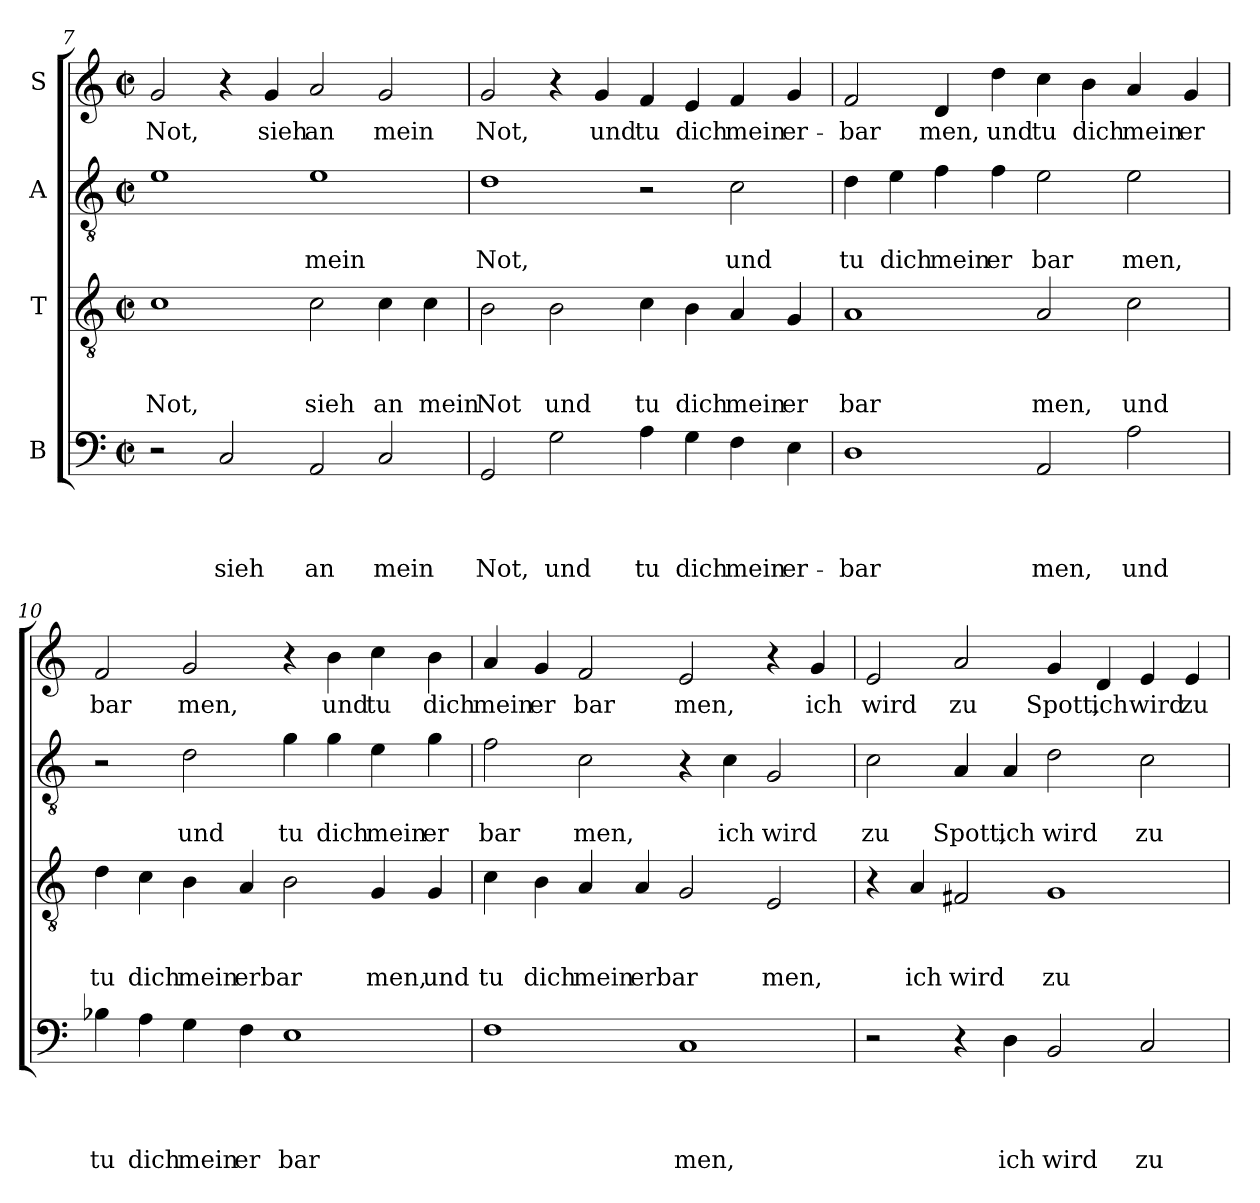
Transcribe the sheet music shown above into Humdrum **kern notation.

**kern	**text	**text	**text	**text	**kern	**text	**text	**text	**kern	**text	**text	**kern	**text
*part4	*part4	*part4	*part4	*part4	*part3	*part3	*part3	*part3	*part2	*part2	*part2	*part1	*part1
*staff4	*staff4	*staff4	*staff4	*staff4	*staff3	*staff3	*staff3	*staff3	*staff2	*staff2	*staff2	*staff1	*staff1
*I"B	*	*	*	*	*I"T	*	*	*	*I"A	*	*	*I"S	*
*clefF4	*	*	*	*	*clefGv2	*	*	*	*clefGv2	*	*	*clefG2	*
*k[]	*	*	*	*	*k[]	*	*	*	*k[]	*	*	*k[]	*
*C:	*	*	*	*	*C:	*	*	*	*C:	*	*	*C:	*
*M2/2	*	*	*	*	*M2/2	*	*	*	*M2/2	*	*	*M2/2	*
*met(c|)	*	*	*	*	*met(c|)	*	*	*	*met(c|)	*	*	*met(c|)	*
=7	=7	=7	=7	=7	=7	=7	=7	=7	=7	=7	=7	=7	=7
!	!	!	!	!	!	!	!	!LO:LY:b	!	!	!	!	!LO:LY:b
2r	.	.	.	.	1c	.	.	Not,	1e	.	.	2g/	Not,
!	!	!	!	!LO:LY:b	!	!	!	!	!	!	!	!	!
2C/	.	.	.	sieh	.	.	.	.	.	.	.	4r	.
!	!	!	!	!	!	!	!	!	!	!	!	!	!LO:LY:b
.	.	.	.	.	.	.	.	.	.	.	.	4g/	sieh
!	!	!	!	!LO:LY:b	!	!	!	!LO:LY:b	!	!	!LO:LY:b	!	!LO:LY:b
2AA/	.	.	.	an	2c\	.	.	sieh	1e	.	mein	2a/	an
!	!	!	!	!LO:LY:b	!	!	!	!LO:LY:b	!	!	!	!	!LO:LY:b
2C/	.	.	.	mein	4c\	.	.	an	.	.	.	2g/	mein
!	!	!	!	!	!	!	!	!LO:LY:b	!	!	!	!	!
.	.	.	.	.	4c\	.	.	mein	.	.	.	.	.
=8	=8	=8	=8	=8	=8	=8	=8	=8	=8	=8	=8	=8	=8
!	!	!	!	!LO:LY:b	!	!	!	!LO:LY:b	!	!	!LO:LY:b	!	!LO:LY:b
2GG/	.	.	.	Not,	2B\	.	.	Not	1d	.	Not,	2g/	Not,
!	!	!	!	!LO:LY:b	!	!	!	!LO:LY:b	!	!	!	!	!
2G\	.	.	.	und	2B\	.	.	und	.	.	.	4r	.
!	!	!	!	!	!	!	!	!	!	!	!	!	!LO:LY:b
.	.	.	.	.	.	.	.	.	.	.	.	4g/	und
!	!	!	!	!LO:LY:b	!	!	!	!LO:LY:b	!	!	!	!	!LO:LY:b
4A\	.	.	.	tu	4c\	.	.	tu	2r	.	.	4f/	tu
!	!	!	!	!LO:LY:b	!	!	!	!LO:LY:b	!	!	!	!	!LO:LY:b
4G\	.	.	.	dich	4B\	.	.	dich	.	.	.	4e/	dich
!	!	!	!	!LO:LY:b	!	!	!	!LO:LY:b	!	!	!LO:LY:b	!	!LO:LY:b
4F\	.	.	.	mein	4A/	.	.	mein	2c\	.	und	4f/	mein
!	!	!	!	!LO:LY:b	!	!	!	!LO:LY:b	!	!	!	!	!LO:LY:b
4E\	.	.	.	er-	4G/	.	.	er	.	.	.	4g/	er-
!!LO:LB:g=z
=9	=9	=9	=9	=9	=9	=9	=9	=9	=9	=9	=9	=9	=9
!	!	!	!	!LO:LY:b	!	!	!	!LO:LY:b	!	!	!LO:LY:b	!	!LO:LY:b
1D	.	.	.	-bar	1A	.	.	bar	4d\	.	tu	2f/	-bar
!	!	!	!	!	!	!	!	!	!	!	!LO:LY:b	!	!
.	.	.	.	.	.	.	.	.	4e\	.	dich	.	.
!	!	!	!	!	!	!	!	!	!	!	!LO:LY:b	!	!LO:LY:b
.	.	.	.	.	.	.	.	.	4f\	.	mein	4d/	men,
!	!	!	!	!	!	!	!	!	!	!	!LO:LY:b	!	!LO:LY:b
.	.	.	.	.	.	.	.	.	4f\	.	er	4dd\	und
!	!	!	!	!LO:LY:b	!	!	!	!LO:LY:b	!	!	!LO:LY:b	!	!LO:LY:b
2AA/	.	.	.	men,	2A/	.	.	men,	2e\	.	bar	4cc\	tu
!	!	!	!	!	!	!	!	!	!	!	!	!	!LO:LY:b
.	.	.	.	.	.	.	.	.	.	.	.	4b\	dich
!	!	!	!	!LO:LY:b	!	!	!	!LO:LY:b	!	!	!LO:LY:b	!	!LO:LY:b
2A\	.	.	.	und	2c\	.	.	und	2e\	.	men,	4a/	mein
!	!	!	!	!	!	!	!	!	!	!	!	!	!LO:LY:b
.	.	.	.	.	.	.	.	.	.	.	.	4g/	er
=10	=10	=10	=10	=10	=10	=10	=10	=10	=10	=10	=10	=10	=10
!	!	!	!	!LO:LY:b	!	!	!	!LO:LY:b	!	!	!	!	!LO:LY:b
4B-X\	.	.	.	tu	4d\	.	.	tu	2r	.	.	2f/	bar
!	!	!	!	!LO:LY:b	!	!	!	!LO:LY:b	!	!	!	!	!
4A\	.	.	.	dich	4c\	.	.	dich	.	.	.	.	.
!	!	!	!	!LO:LY:b	!	!	!	!LO:LY:b	!	!	!LO:LY:b	!	!LO:LY:b
4G\	.	.	.	mein	4B\	.	.	mein	2d\	.	und	2g/	men,
!	!	!	!	!LO:LY:b	!	!	!	!LO:LY:b	!	!	!	!	!
4F\	.	.	.	er	4A/	.	.	erbar	.	.	.	.	.
!	!	!	!	!LO:LY:b	!	!	!	!	!	!	!LO:LY:b	!	!
1E	.	.	.	bar	2B\	.	.	.	4g\	.	tu	4r	.
!	!	!	!	!	!	!	!	!	!	!	!LO:LY:b	!	!LO:LY:b
.	.	.	.	.	.	.	.	.	4g\	.	dich	4b\	und
!	!	!	!	!	!	!	!	!LO:LY:b	!	!	!LO:LY:b	!	!LO:LY:b
.	.	.	.	.	4G/	.	.	men,	4e\	.	mein	4cc\	tu
!	!	!	!	!	!	!	!	!LO:LY:b	!	!	!LO:LY:b	!	!LO:LY:b
.	.	.	.	.	4G/	.	.	und	4g\	.	er	4b\	dich
=11	=11	=11	=11	=11	=11	=11	=11	=11	=11	=11	=11	=11	=11
!	!	!	!	!	!	!	!	!LO:LY:b	!	!	!LO:LY:b	!	!LO:LY:b
1F	.	.	.	.	4c\	.	.	tu	2f\	.	bar	4a/	mein
!	!	!	!	!	!	!	!	!LO:LY:b	!	!	!	!	!LO:LY:b
.	.	.	.	.	4B\	.	.	dich	.	.	.	4g/	er
!	!	!	!	!	!	!	!	!LO:LY:b	!	!	!LO:LY:b	!	!LO:LY:b
.	.	.	.	.	4A/	.	.	mein	2c\	.	men,	2f/	bar
!	!	!	!	!	!	!	!	!LO:LY:b	!	!	!	!	!
.	.	.	.	.	4A/	.	.	erbar	.	.	.	.	.
!	!	!	!	!LO:LY:b	!	!	!	!	!	!	!	!	!LO:LY:b
1C	.	.	.	men,	2G/	.	.	.	4r	.	.	2e/	men,
!	!	!	!	!	!	!	!	!	!	!	!LO:LY:b	!	!
.	.	.	.	.	.	.	.	.	4c\	.	ich	.	.
!	!	!	!	!	!	!	!	!LO:LY:b	!	!	!LO:LY:b	!	!
.	.	.	.	.	2E/	.	.	men,	2G/	.	wird	4r	.
!	!	!	!	!	!	!	!	!	!	!	!	!	!LO:LY:b
.	.	.	.	.	.	.	.	.	.	.	.	4g/	ich
!!LO:PB:g=z
=12	=12	=12	=12	=12	=12	=12	=12	=12	=12	=12	=12	=12	=12
!	!	!	!	!	!	!	!	!	!	!	!LO:LY:b	!	!LO:LY:b
2r	.	.	.	.	4r	.	.	.	2c\	.	zu	2e/	wird
!	!	!	!	!	!	!	!	!LO:LY:b	!	!	!	!	!
.	.	.	.	.	4A/	.	.	ich	.	.	.	.	.
!	!	!	!	!	!	!	!	!LO:LY:b	!	!	!LO:LY:b	!	!LO:LY:b
4r	.	.	.	.	2F#X/	.	.	wird	4A/	.	Spott,	2a/	zu
!	!	!	!	!LO:LY:b	!	!	!	!	!	!	!LO:LY:b	!	!
4D\	.	.	.	ich	.	.	.	.	4A/	.	ich	.	.
!	!	!	!	!LO:LY:b	!	!	!	!LO:LY:b	!	!	!LO:LY:b	!	!LO:LY:b
2BB/	.	.	.	wird	1G	.	.	zu	2d\	.	wird	4g/	Spott,
!	!	!	!	!	!	!	!	!	!	!	!	!	!LO:LY:b
.	.	.	.	.	.	.	.	.	.	.	.	4d/	ich
!	!	!	!	!LO:LY:b	!	!	!	!	!	!	!LO:LY:b	!	!LO:LY:b
2C/	.	.	.	zu	.	.	.	.	2c\	.	zu	4e/	wird
!	!	!	!	!	!	!	!	!	!	!	!	!	!LO:LY:b
.	.	.	.	.	.	.	.	.	.	.	.	4e/	zu
=	=	=	=	=	=	=	=	=	=	=	=	=	=
*-	*-	*-	*-	*-	*-	*-	*-	*-	*-	*-	*-	*-	*-
